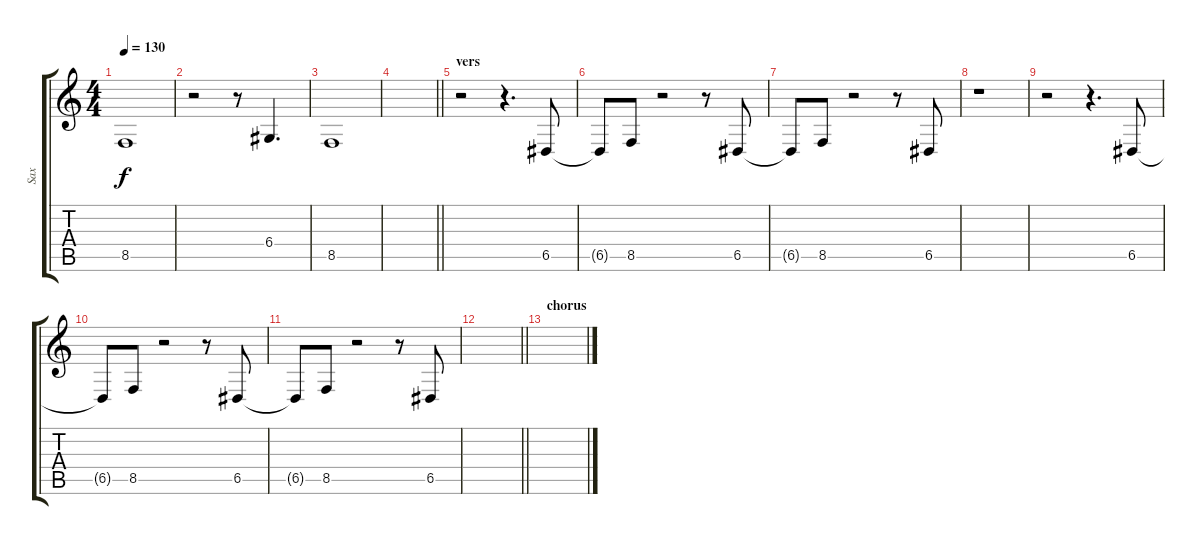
\track ("Sax" "Sax") {instrument baritonesax}
\staff {score tabs}
\tuning (E4 B3 G3 D3 A2 E2) {hide}
\ts (4 4)
\tempo 130
\clef g2
\ks c
8.5.1{dy f} |
r.2 r.8 6.4.4{d} |
8.5.1 |
\barLineRight lightlight
|
\section ("" "vers")
r.2 r.4{d} 6.5.8 |
6.5{t}.8 8.5.8 r.2 r.8 6.5.8 |
6.5{t}.8 8.5.8 r.2 r.8 6.5.8 |
r.1 |
r.2 r.4{d} 6.5.8 |
6.5{t}.8 8.5.8 r.2 r.8 6.5.8 |
6.5{t}.8 8.5.8 r.2 r.8 6.5.8 |
\barLineRight lightlight
|
\section ("" "chorus")
